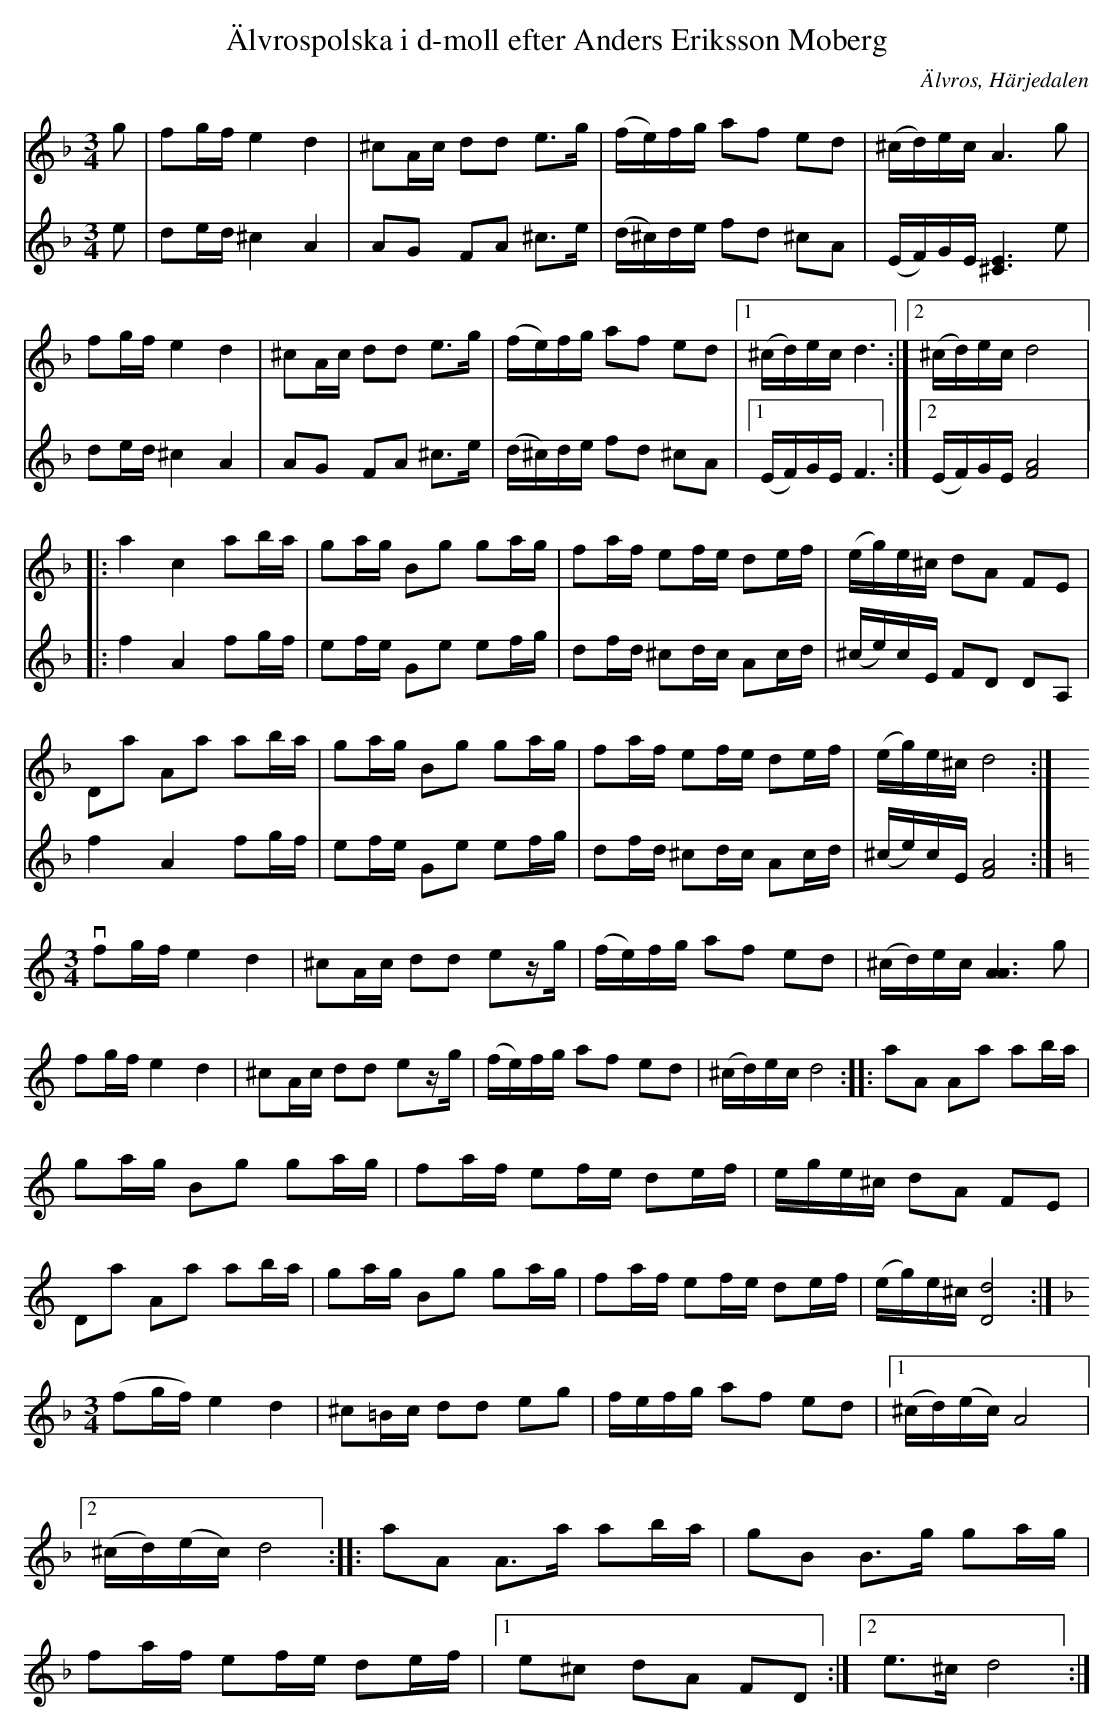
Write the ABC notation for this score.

X:1
T:Älvrospolska i d-moll efter Anders Eriksson Moberg
O:Älvros, Härjedalen
M:3/4
L:1/8
K:Dm
V:1
g|fg/f/ e2 d2|^cA/c/ dd e>g|(f/e/)f/g/ af ed|(^c/d/)e/c/ A3 g|!
fg/f/ e2 d2|^cA/c/ dd e>g|(f/e/)f/g/ af ed|[1(^c/d/)e/c/ d3:|[2(^c/d/)e/c/ d4|:!
a2 c2 ab/a/|ga/g/ Bg ga/g/|fa/f/ ef/e/ de/f/|(e/g/)e/^c/ dA FE|!
Da Aa ab/a/|ga/g/ Bg ga/g/|fa/f/ ef/e/ de/f/|(e/g/)e/^c/ d4:|]
V:2
e|de/d/ ^c2 A2|AG FA ^c>e|(d/^c/)d/e/ fd ^cA|(E/F/)G/E/ [^C3E3] e|!
de/d/ ^c2 A2|AG FA ^c>e|(d/^c/)d/e/ fd ^cA|[1(E/F/)G/E/ F3:|[2(E/F/)G/E/ [F4A4]|:!
f2 A2 fg/f/|ef/e/ Ge ef/g/|df/d/ ^cd/c/ Ac/d/|(^c/e/)c/E/ FD DA,|!
f2 A2 fg/f/|ef/e/ Ge ef/g/|df/d/ ^cd/c/ Ac/d/|(^c/e/)c/E/ [F4A4]:|]!
M:3/4
L:1/8
K:Am
vfg/f/ e2 d2|^cA/c/ dd ez/g/|(f/e/)f/g/ af ed|(^c/d/)e/c/ [A3A3] g|!
fg/f/ e2 d2|^cA/c/ dd ez/g/|(f/e/)f/g/ af ed|(^c/d/)e/c/ d4:|:!
aA Aa ab/a/|ga/g/ Bg ga/g/|fa/f/ ef/e/ de/f/|e/g/e/^c/ dA FE|!
Da Aa ab/a/|ga/g/ Bg ga/g/|fa/f/ ef/e/ de/f/|(e/g/)e/^c/ [D4d4]:|]
M:3/4
L:1/8
K:Dm
(fg/f/) e2 d2|^c=B/c/ dd eg|f/e/f/g/ af ed|[1(^c/d/)(e/c/) A4|:[2(^c/d/)(e/c/)d4:||:!
aA A>a ab/a/|gB B>g ga/g/|fa/f/ ef/e/ de/f/|[1e^c dA FD:|[2e>^c d4:|]
